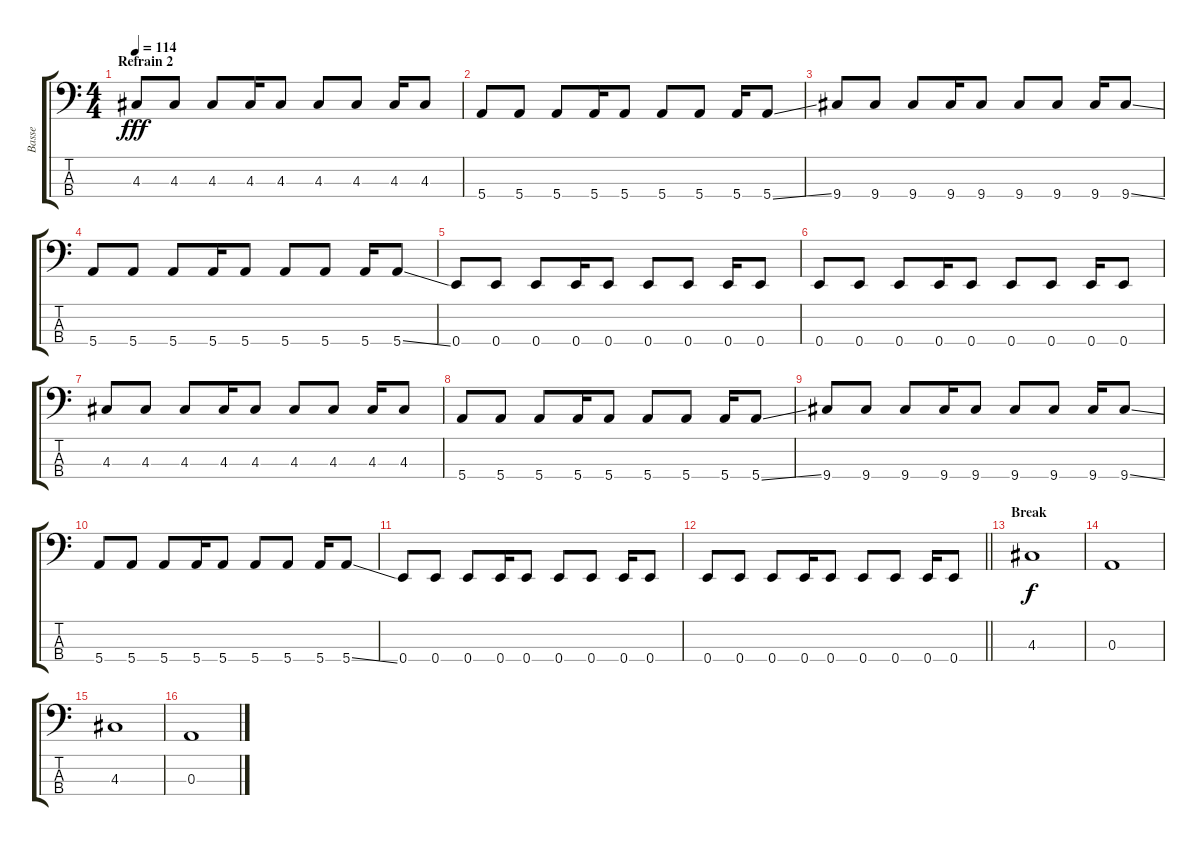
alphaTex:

\track ("Basse" "Basse") {instrument electricbassfinger}
\staff {score tabs}
\tuning (G2 D2 A1 E1) {hide}
\ts (4 4)
\section ("" "Refrain 2")
\tempo 114
\clef f4
\ks c
4.3.8{dy fff} 4.3.8 4.3.8 4.3.16 4.3.8 4.3.8 4.3.8 4.3.16 4.3.8 |
5.4.8 5.4.8 5.4.8 5.4.16 5.4.8 5.4.8 5.4.8 5.4.16 5.4{ss}.8 |
9.4.8 9.4.8 9.4.8 9.4.16 9.4.8 9.4.8 9.4.8 9.4.16 9.4{ss}.8 |
5.4.8 5.4.8 5.4.8 5.4.16 5.4.8 5.4.8 5.4.8 5.4.16 5.4{ss}.8 |
0.4.8 0.4.8 0.4.8 0.4.16 0.4.8 0.4.8 0.4.8 0.4.16 0.4.8 |
0.4.8 0.4.8 0.4.8 0.4.16 0.4.8 0.4.8 0.4.8 0.4.16 0.4.8 |
4.3.8 4.3.8 4.3.8 4.3.16 4.3.8 4.3.8 4.3.8 4.3.16 4.3.8 |
5.4.8 5.4.8 5.4.8 5.4.16 5.4.8 5.4.8 5.4.8 5.4.16 5.4{ss}.8 |
9.4.8 9.4.8 9.4.8 9.4.16 9.4.8 9.4.8 9.4.8 9.4.16 9.4{ss}.8 |
5.4.8 5.4.8 5.4.8 5.4.16 5.4.8 5.4.8 5.4.8 5.4.16 5.4{ss}.8 |
0.4.8 0.4.8 0.4.8 0.4.16 0.4.8 0.4.8 0.4.8 0.4.16 0.4.8 |
\barLineRight lightlight
0.4.8 0.4.8 0.4.8 0.4.16 0.4.8 0.4.8 0.4.8 0.4.16 0.4.8 |
\section ("" "Break")
4.3.1{dy f} |
0.3.1 |
4.3.1 |
0.3.1
